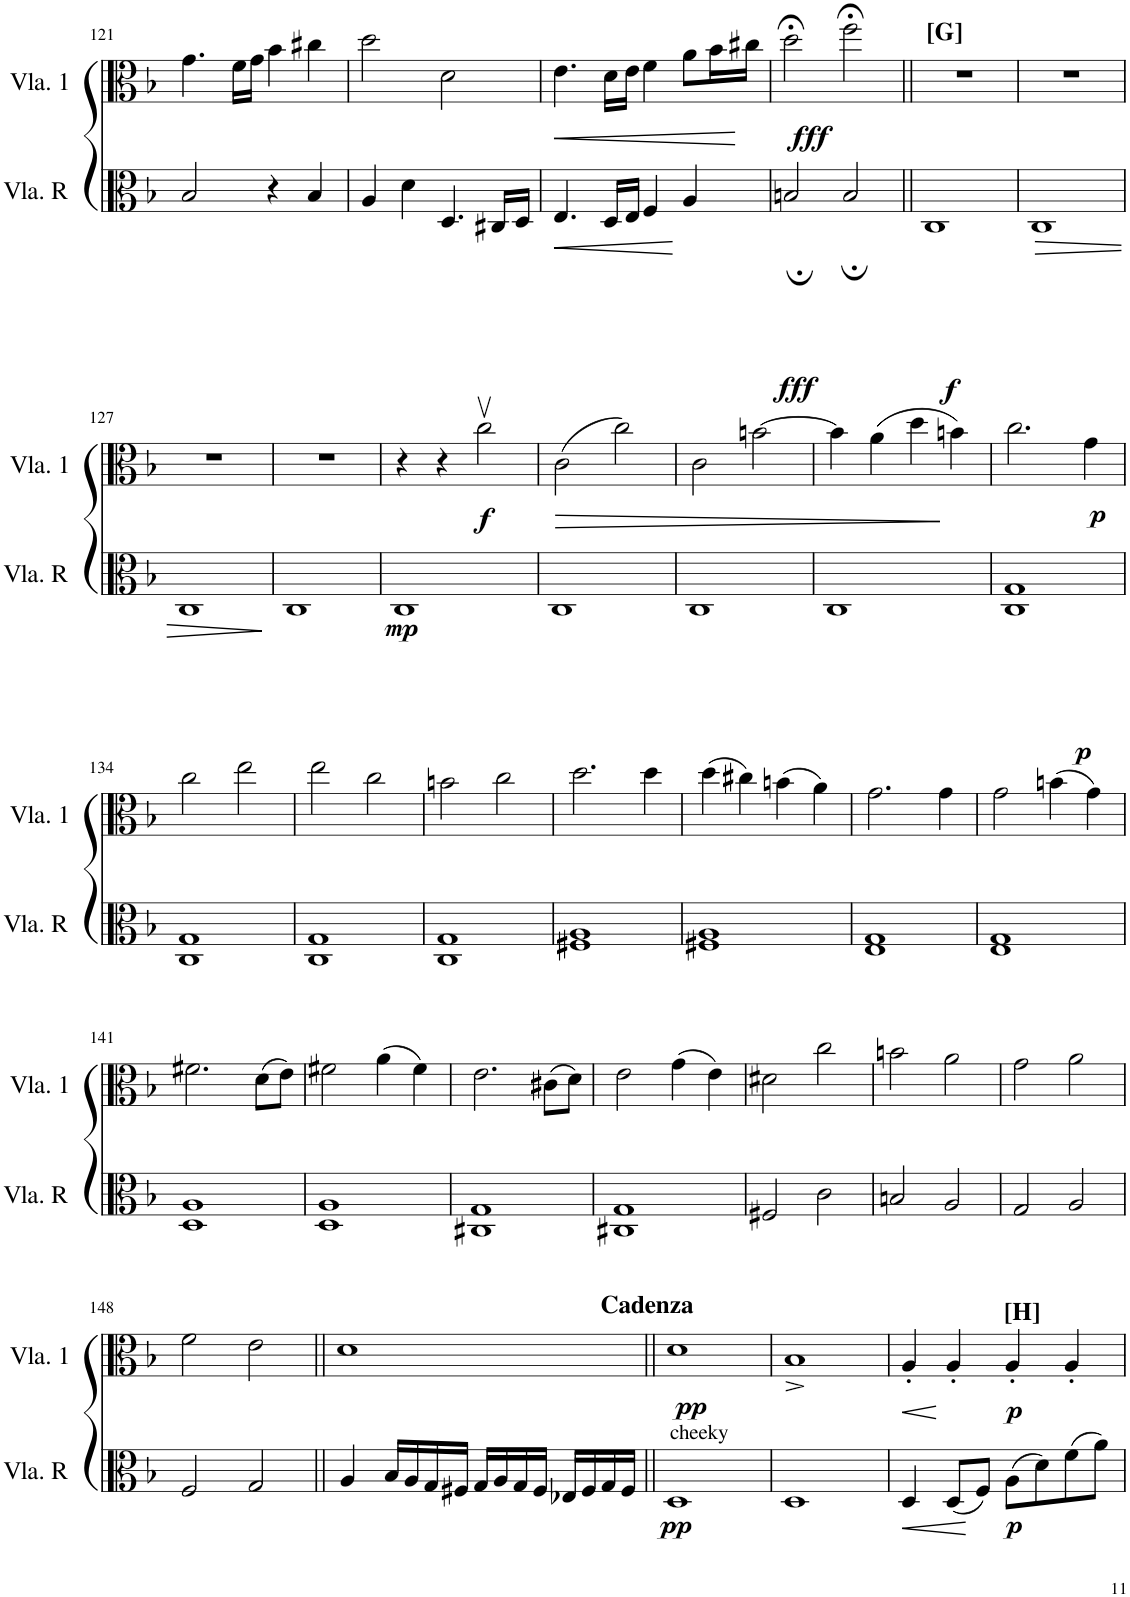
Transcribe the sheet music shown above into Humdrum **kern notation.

**kern	**dynam	**kern	**dynam
*part2	*part2	*part1	*part1
*staff2	*staff2	*staff1	*staff1
*I"Viola Rebel	*	*I"Viola 1	*
*I'Vla. R	*	*I'Vla. 1	*
!!LO:PB:g=z
*clefC3	*	*clefC3	*
*k[b-]	*	*k[b-]	*
*M4/4	*	*M4/4	*
=121	=121	=121	=121
2B-/	.	4.g\	.
.	.	16f\LL	.
.	.	16g\JJ	.
4r	.	4b-\	.
4B-/	.	4cc#X\	.
=122	=122	=122	=122
4A/	.	2dd\	.
4d\	.	.	.
4.D/	.	2d\	.
16C#X/LL	.	.	.
16D/JJ	.	.	.
=123	=123	=123	=123
!	!LO:HP:b	!	!LO:HP:b
4.E/	<	4.e\	<
16D/LL	.	16d\LL	.
16E/JJ	.	16e\JJ	.
4F/	.	4f\	.
4A/	[	8a\L	.
.	.	16b-\L	.
.	.	16cc#X\JJ	[
=124	=124	=124	=124
!	!LO:DY:b	!	!LO:DY:b
2Bn;/	fff	2dd;<\	fff
2B;/	.	2ff;<\	.
=125||	=125||	=125||	=125||
!	!	!LO:TX:a:B:t=[G]	!
!	!LO:DY:b	!	!
1C	f	1r	.
=126	=126	=126	=126
!	!LO:HP:b	!	!
1C	>	1r	.
!!LO:LB:g=z
=127	=127	=127	=127
1C	.	1r	.
.	]	.	.
=128	=128	=128	=128
1C	.	1r	.
=129	=129	=129	=129
!	!LO:DY:b	!	!
1C	mp	4r	.
.	.	4r	.
!	!	!	!LO:DY:b
.	.	2ccv\	f
=130	=130	=130	=130
!	!	!	!LO:HP:b
1C	.	(2c\	>
.	.	2cc\)	.
=131	=131	=131	=131
1C	.	2c\	.
.	.	[2bn\	.
=132	=132	=132	=132
1C	.	4b\]	.
.	.	(4a\	.
.	.	4dd\	.
.	.	4bn\)	]
=133	=133	=133	=133
!	!LO:DY:b	!	!LO:DY:b
1C 1G	p	2.cc\	p
.	.	4g\	.
!!LO:LB:g=z
=134	=134	=134	=134
1C 1G	.	2cc\	.
.	.	2ee\	.
=135	=135	=135	=135
1C 1G	.	2ee\	.
.	.	2cc\	.
=136	=136	=136	=136
1C 1G	.	2bn\	.
.	.	2cc\	.
=137	=137	=137	=137
1F#X 1A	.	2.dd\	.
.	.	4dd\	.
=138	=138	=138	=138
1F#X 1A	.	(4dd\	.
.	.	4cc#X\)	.
.	.	(4bn\	.
.	.	4a\)	.
=139	=139	=139	=139
1E 1G	.	2.g\	.
.	.	4g\	.
=140	=140	=140	=140
1E 1G	.	2g\	.
.	.	(4bn\	.
.	.	4g\)	.
!!LO:LB:g=z
=141	=141	=141	=141
1D 1A	.	2.f#X\	.
.	.	(8d\L	.
.	.	8e\J)	.
=142	=142	=142	=142
1D 1A	.	2f#X\	.
.	.	(4a\	.
.	.	4f#\)	.
=143	=143	=143	=143
1C#X 1G	.	2.e\	.
.	.	(8c#X\L	.
.	.	8d\J)	.
=144	=144	=144	=144
1C#X 1G	.	2e\	.
.	.	(4g\	.
.	.	4e\)	.
=145	=145	=145	=145
2F#X/	.	2d#X\	.
2c\	.	2cc\	.
=146	=146	=146	=146
2Bn/	.	2bn\	.
2A/	.	2a\	.
=147	=147	=147	=147
2G/	.	2g\	.
2A/	.	2a\	.
!!LO:LB:g=z
=148	=148	=148	=148
2F/	.	2f\	.
2G/	.	2e\	.
=149||	=149||	=149||	=149||
*	*	*^	*
4A/	.	1d	2..ryy	.
16B-/LL	.	.	.	.
16A/	.	.	.	.
16G/	.	.	.	.
16F#X/JJ	.	.	.	.
16G/LL	.	.	.	.
16A/	.	.	.	.
16G/	.	.	.	.
16F#/JJ	.	.	.	.
16E-X/LL	.	.	.	.
16F#/	.	.	.	.
!	!	!	!LO:TX:a:B:t=Cadenza	!
16G/	.	.	8ryy	.
16F#/JJ	.	.	.	.
=150||	=150||	=150||	=150||	=150||
!LO:TX:a:t=cheeky	!	!	!	!
!	!LO:DY:b	!	!	!LO:DY:b
*	*	*v	*v	*
1D	pp	1d	pp
=151	=151	=151	=151
1D	.	1B-^	.
=152	=152	=152	=152
!	!LO:HP:b	!	!LO:HP:b
4D/	<	4A'/	<
(8D/L	.	4A'/	[
8F/J)	[	.	.
!	!	!LO:TX:a:B:t=[H]	!
!	!LO:DY:b	!	!LO:DY:b
(8A\L	p	4A'/	p
8d\)	.	.	.
(8f\	.	4A'/	.
8a\J)	.	.	.
=	=	=	=
*-	*-	*-	*-
